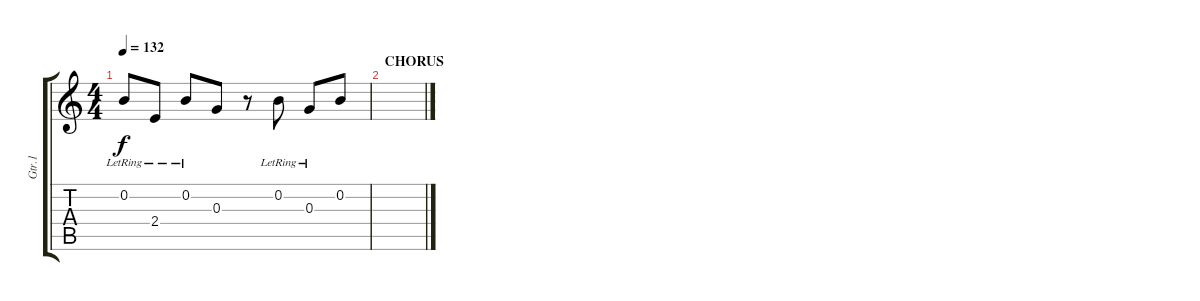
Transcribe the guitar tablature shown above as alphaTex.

\track ("Gtr.1" "Gtr.1") {instrument electricguitarclean}
\staff {score tabs}
\tuning (E4 B3 G3 D3 A2 E2) {hide}
\ts (4 4)
\tempo 132
\clef g2
\ks c
0.2{lr}.8{dy f} 2.4{lr}.8 0.2{lr}.8 0.3.8 r.8 0.2{lr}.8 0.3{lr}.8 0.2.8 |
\section ("" "CHORUS")
